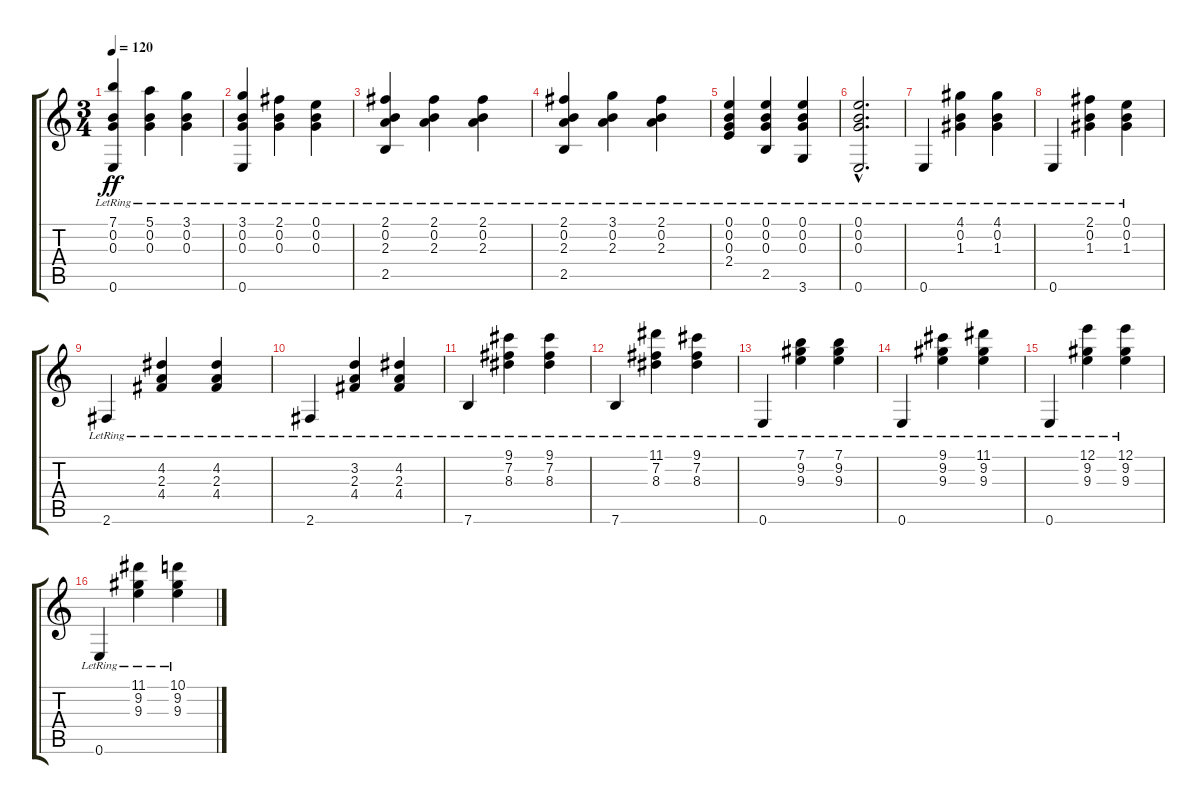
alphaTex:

\track "" {instrument acousticguitarnylon}
\staff {score tabs}
\tuning (E4 B3 G3 D3 A2 E2) {hide}
\ts (3 4)
\tempo 120
\clef g2
\ks c
(7.1{lr} 0.2{lr} 0.3{lr} 0.6{lr}).4{dy ff} (5.1{lr} 0.2{lr} 0.3{lr}).4 (3.1{lr} 0.2{lr} 0.3{lr}).4 |
(3.1{lr} 0.2{lr} 0.3{lr} 0.6{lr}).4 (2.1{lr} 0.2{lr} 0.3{lr}).4 (0.1{lr} 0.2{lr} 0.3{lr}).4 |
(2.1{lr} 0.2{lr} 2.3{lr} 2.5{lr}).4 (2.1{lr} 0.2{lr} 2.3{lr}).4 (2.1{lr} 0.2{lr} 2.3{lr}).4 |
(2.1{lr} 0.2{lr} 2.3{lr} 2.5{lr}).4 (3.1{lr} 0.2{lr} 2.3{lr}).4 (2.1{lr} 0.2{lr} 2.3{lr}).4 |
(0.1{lr} 0.2{lr} 0.3{lr} 2.4{lr}).4 (0.1{lr} 0.2{lr} 0.3{lr} 2.5{lr}).4 (0.1{lr} 0.2{lr} 0.3{lr} 3.6{lr}).4 |
(0.1{hac lr} 0.2{hac lr} 0.3{hac lr} 0.6{hac lr}).2{d} |
0.6{lr}.4 (4.1{lr} 0.2{lr} 1.3{lr}).4 (4.1{lr} 0.2{lr} 1.3{lr}).4 |
0.6{lr}.4 (2.1{lr} 0.2{lr} 1.3{lr}).4 (0.1{lr} 0.2{lr} 1.3{lr}).4 |
2.6{lr}.4 (4.2{lr} 2.3{lr} 4.4{lr}).4 (4.2{lr} 2.3{lr} 4.4{lr}).4 |
2.6{lr}.4 (3.2{lr} 2.3{lr} 4.4{lr}).4 (4.2{lr} 2.3{lr} 4.4{lr}).4 |
7.6{lr}.4 (9.1{lr} 7.2{lr} 8.3{lr}).4 (9.1{lr} 7.2{lr} 8.3{lr}).4 |
7.6{lr}.4 (11.1{lr} 7.2{lr} 8.3{lr}).4 (9.1{lr} 7.2{lr} 8.3{lr}).4 |
0.6{lr}.4 (7.1{lr} 9.2{lr} 9.3{lr}).4 (7.1{lr} 9.2{lr} 9.3{lr}).4 |
0.6{lr}.4 (9.1{lr} 9.2{lr} 9.3{lr}).4 (11.1{lr} 9.2{lr} 9.3{lr}).4 |
0.6{lr}.4 (12.1{lr} 9.2{lr} 9.3{lr}).4 (12.1{lr} 9.2{lr} 9.3{lr}).4 |
0.6{lr}.4 (11.1{lr} 9.2{lr} 9.3{lr}).4 (10.1{lr} 9.2{lr} 9.3{lr}).4
